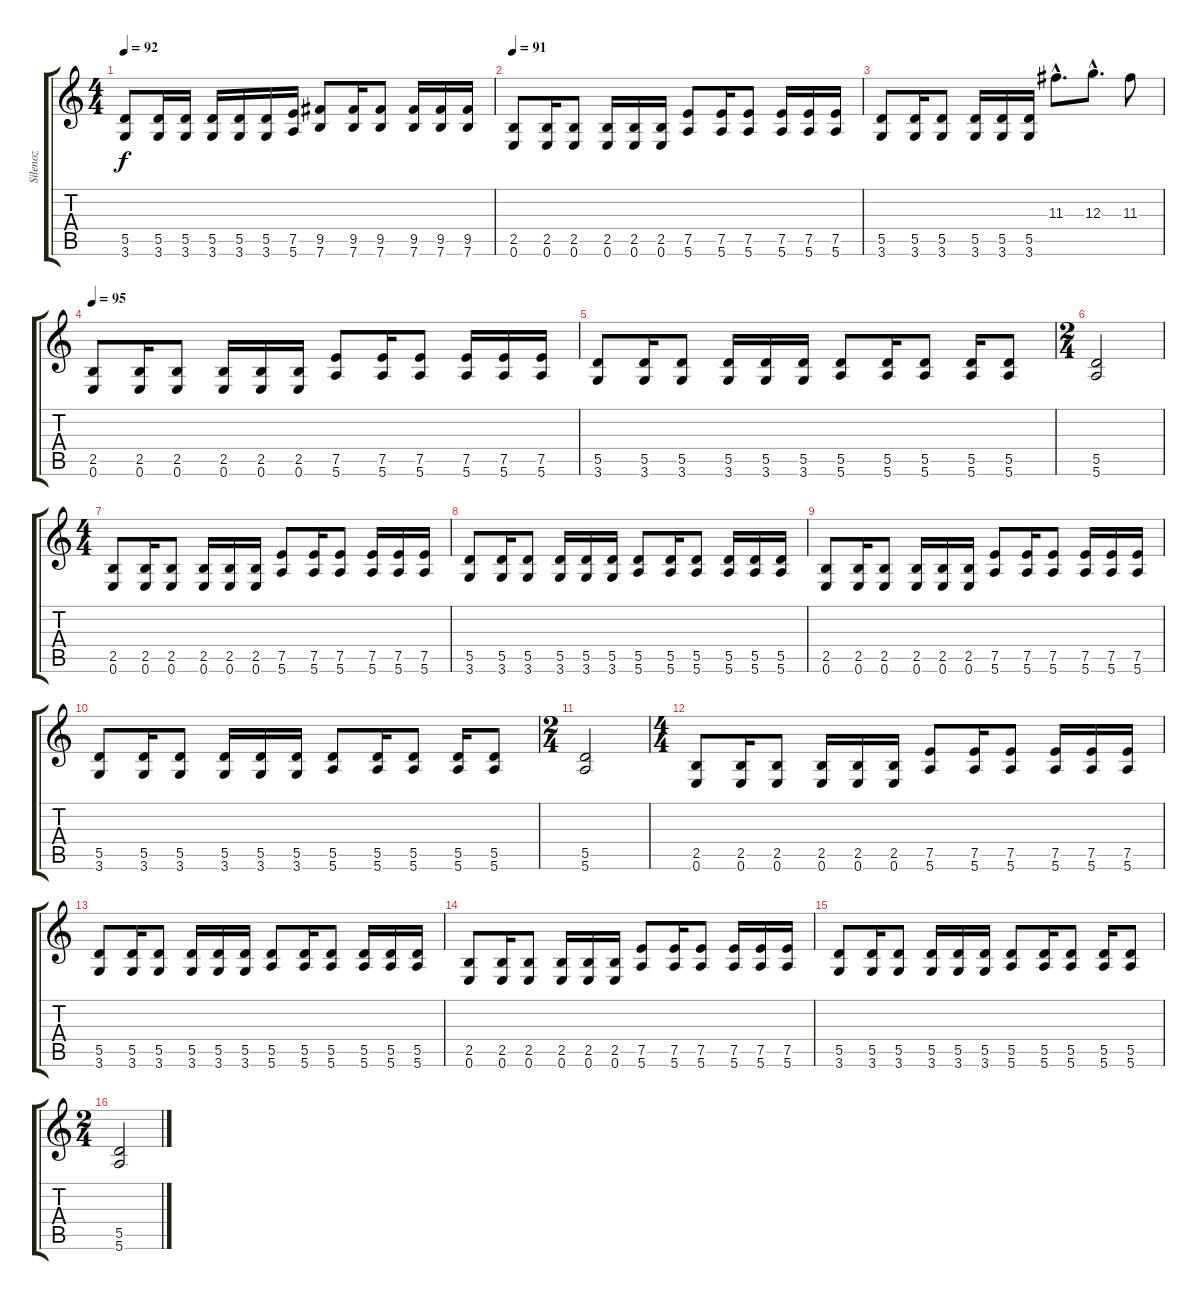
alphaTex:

\track ("Silenoz" "Silenoz") {instrument overdrivenguitar}
\staff {score tabs}
\tuning (E4 B3 G3 D3 A2 E2) {hide}
\ts (4 4)
\tempo 92
\clef g2
\ks c
(5.5 3.6).8{dy f} (5.5 3.6).16 (5.5 3.6).16 (5.5 3.6).16 (5.5 3.6).16 (5.5 3.6).16 (7.5 5.6).16 (9.5 7.6).8 (9.5 7.6).16 (9.5 7.6).8 (9.5 7.6).16 (9.5 7.6).16 (9.5 7.6).16 |
\tempo 91
(2.5 0.6).8 (2.5 0.6).16 (2.5 0.6).8 (2.5 0.6).16 (2.5 0.6).16 (2.5 0.6).16 (7.5 5.6).8 (7.5 5.6).16 (7.5 5.6).8 (7.5 5.6).16 (7.5 5.6).16 (7.5 5.6).16 |
(5.5 3.6).8 (5.5 3.6).16 (5.5 3.6).8 (5.5 3.6).16 (5.5 3.6).16 (5.5 3.6).16 11.3{hac}.8{d} 12.3{hac}.8{d} 11.3.8 |
\tempo 95
(2.5 0.6).8 (2.5 0.6).16 (2.5 0.6).8 (2.5 0.6).16 (2.5 0.6).16 (2.5 0.6).16 (7.5 5.6).8 (7.5 5.6).16 (7.5 5.6).8 (7.5 5.6).16 (7.5 5.6).16 (7.5 5.6).16 |
(5.5 3.6).8 (5.5 3.6).16 (5.5 3.6).8 (5.5 3.6).16 (5.5 3.6).16 (5.5 3.6).16 (5.5 5.6).8 (5.5 5.6).16 (5.5 5.6).8 (5.5 5.6).16 (5.5 5.6).8 |
\ts (2 4)
(5.5 5.6).2 |
\ts (4 4)
(2.5 0.6).8 (2.5 0.6).16 (2.5 0.6).8 (2.5 0.6).16 (2.5 0.6).16 (2.5 0.6).16 (7.5 5.6).8 (7.5 5.6).16 (7.5 5.6).8 (7.5 5.6).16 (7.5 5.6).16 (7.5 5.6).16 |
(5.5 3.6).8 (5.5 3.6).16 (5.5 3.6).8 (5.5 3.6).16 (5.5 3.6).16 (5.5 3.6).16 (5.5 5.6).8 (5.5 5.6).16 (5.5 5.6).8 (5.5 5.6).16 (5.5 5.6).16 (5.5 5.6).16 |
(2.5 0.6).8 (2.5 0.6).16 (2.5 0.6).8 (2.5 0.6).16 (2.5 0.6).16 (2.5 0.6).16 (7.5 5.6).8 (7.5 5.6).16 (7.5 5.6).8 (7.5 5.6).16 (7.5 5.6).16 (7.5 5.6).16 |
(5.5 3.6).8 (5.5 3.6).16 (5.5 3.6).8 (5.5 3.6).16 (5.5 3.6).16 (5.5 3.6).16 (5.5 5.6).8 (5.5 5.6).16 (5.5 5.6).8 (5.5 5.6).16 (5.5 5.6).8 |
\ts (2 4)
(5.5 5.6).2 |
\ts (4 4)
(2.5 0.6).8 (2.5 0.6).16 (2.5 0.6).8 (2.5 0.6).16 (2.5 0.6).16 (2.5 0.6).16 (7.5 5.6).8 (7.5 5.6).16 (7.5 5.6).8 (7.5 5.6).16 (7.5 5.6).16 (7.5 5.6).16 |
(5.5 3.6).8 (5.5 3.6).16 (5.5 3.6).8 (5.5 3.6).16 (5.5 3.6).16 (5.5 3.6).16 (5.5 5.6).8 (5.5 5.6).16 (5.5 5.6).8 (5.5 5.6).16 (5.5 5.6).16 (5.5 5.6).16 |
(2.5 0.6).8 (2.5 0.6).16 (2.5 0.6).8 (2.5 0.6).16 (2.5 0.6).16 (2.5 0.6).16 (7.5 5.6).8 (7.5 5.6).16 (7.5 5.6).8 (7.5 5.6).16 (7.5 5.6).16 (7.5 5.6).16 |
(5.5 3.6).8 (5.5 3.6).16 (5.5 3.6).8 (5.5 3.6).16 (5.5 3.6).16 (5.5 3.6).16 (5.5 5.6).8 (5.5 5.6).16 (5.5 5.6).8 (5.5 5.6).16 (5.5 5.6).8 |
\ts (2 4)
(5.5 5.6).2
